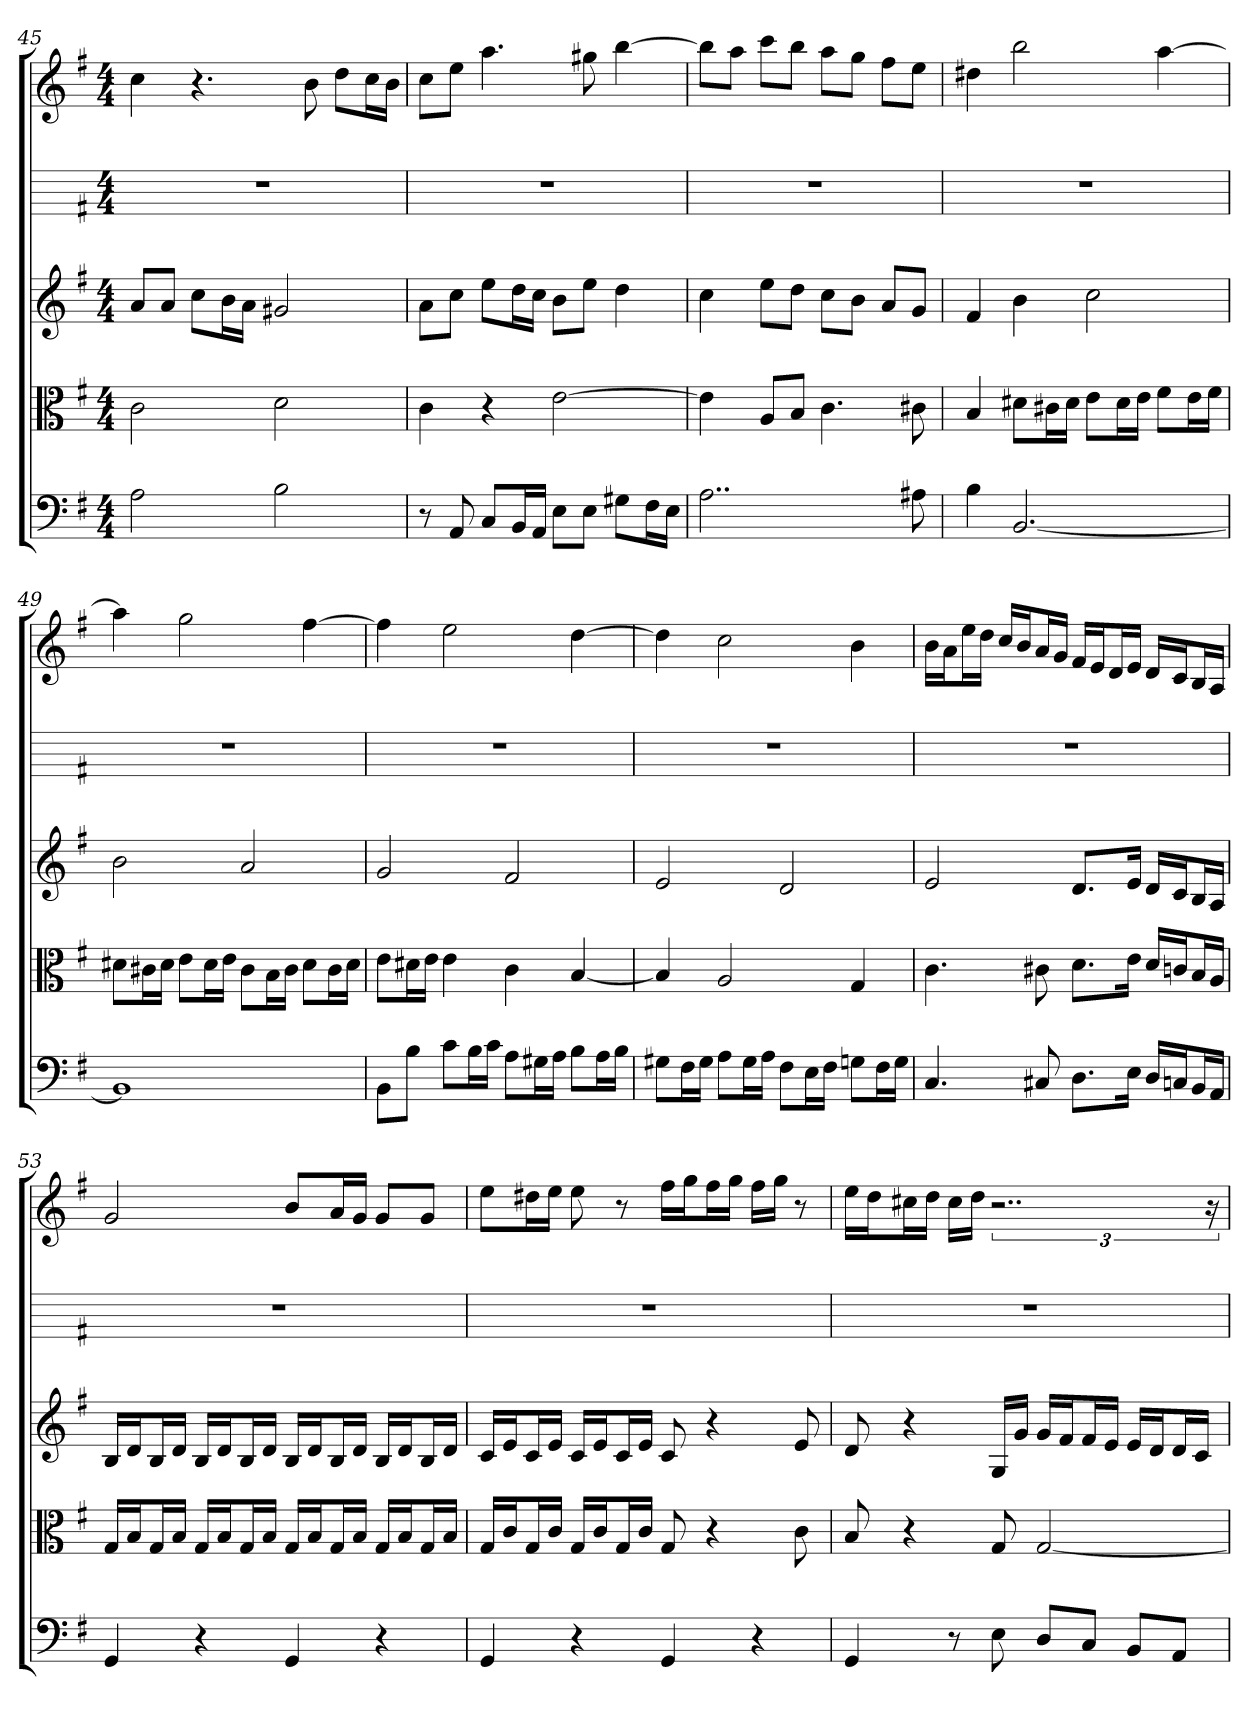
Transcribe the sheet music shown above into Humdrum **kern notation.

**kern	**kern	**kern	**kern	**kern
*part5	*part4	*part3	*part2	*part1
*staff5	*staff4	*staff3	*staff2	*staff1
*clefF4	*clefC3	*	*	*
*k[f#]	*k[f#]	*k[f#]	*k[f#]	*k[f#]
*G:	*G:	*G:	*G:	*G:
*M4/4	*M4/4	*M4/4	*M4/4	*M4/4
=45	=45	=45	=45	=45
2A	2c	8aL	1r	4cc
.	.	8aJ	.	.
.	.	8ccL	.	4.r
.	.	16bL	.	.
.	.	16aJJ	.	.
2B	2d	2g#X	.	.
.	.	.	.	8b
.	.	.	.	8ddL
.	.	.	.	16ccL
.	.	.	.	16bJJ
=46	=46	=46	=46	=46
8r	4c	8aL	1r	8ccL
8AA	.	8ccJ	.	8eeJ
8C/L	4r	8eeL	.	4.aa
16BB/L	.	16ddL	.	.
16AA/JJ	.	16ccJJ	.	.
8E\L	[2e	8bL	.	.
8E\J	.	8eeJ	.	8gg#X
8G#X\L	.	4dd	.	[4bb
16F#\L	.	.	.	.
16E\JJ	.	.	.	.
=47	=47	=47	=47	=47
2..A	4e]	4cc	1r	8bbL]
.	.	.	.	8aaJ
.	8A/L	8eeL	.	8cccL
.	8B/J	8ddJ	.	8bbJ
.	4.c	8ccL	.	8aaL
.	.	8bJ	.	8ggJ
.	.	8aL	.	8ff#L
8A#X	8c#X	8gJ	.	8eeJ
=48	=48	=48	=48	=48
4B	4B	4f#	1r	4dd#X
[2.BB	8d#X\L	4b	.	2bb
.	16c#X\L	.	.	.
.	16d#\JJ	.	.	.
.	8e\L	2cc	.	.
.	16d#\L	.	.	.
.	16e\JJ	.	.	.
.	8f#\L	.	.	[4aa
.	16e\L	.	.	.
.	16f#\JJ	.	.	.
=49	=49	=49	=49	=49
1BB]	8d#X\L	2b	1r	4aa]
.	16c#X\L	.	.	.
.	16d#\JJ	.	.	.
.	8e\L	.	.	2gg
.	16d#\L	.	.	.
.	16e\JJ	.	.	.
.	8c#\L	2a	.	.
.	16B\L	.	.	.
.	16c#\JJ	.	.	.
.	8d#\L	.	.	[4ff#
.	16c#\L	.	.	.
.	16d#\JJ	.	.	.
=50	=50	=50	=50	=50
8BB\L	8e\L	2g	1r	4ff#]
8B\J	16d#X\L	.	.	.
.	16e\JJ	.	.	.
8c\L	4e	.	.	2ee
16B\L	.	.	.	.
16c\JJ	.	.	.	.
8A\L	4c	2f#	.	.
16G#X\L	.	.	.	.
16A\JJ	.	.	.	.
8B\L	[4B	.	.	[4dd
16A\L	.	.	.	.
16B\JJ	.	.	.	.
=51	=51	=51	=51	=51
8G#X\L	4B]	2e	1r	4dd]
16F#\L	.	.	.	.
16G#\JJ	.	.	.	.
8A\L	2A	.	.	2cc
16G#\L	.	.	.	.
16A\JJ	.	.	.	.
8F#\L	.	2d	.	.
16E\L	.	.	.	.
16F#\JJ	.	.	.	.
8Gn\L	4G	.	.	4b
16F#\L	.	.	.	.
16G\JJ	.	.	.	.
=52	=52	=52	=52	=52
4.C	4.c	2e	1r	16bLL
.	.	.	.	16aJ
.	.	.	.	16eeL
.	.	.	.	16ddJJ
.	.	.	.	16ccLL
.	.	.	.	16bJ
8C#X	8c#X	.	.	16aL
.	.	.	.	16gJJ
8.D\L	8.d\L	8.dL	.	16f#LL
.	.	.	.	16eJ
.	.	.	.	16dL
16E\Jk	16e\Jk	16eJk	.	16eJJ
16D/LL	16d/LL	16dLL	.	16dLL
16Cn/J	16cn/J	16cJ	.	16cJ
16BB/L	16B/L	16BL	.	16BL
16AA/JJ	16A/JJ	16AJJ	.	16AJJ
=53	=53	=53	=53	=53
4GG	16G/LL	16BLL	1r	2g
.	16B/J	16dJ	.	.
.	16G/L	16BL	.	.
.	16B/JJ	16dJJ	.	.
4r	16G/LL	16BLL	.	.
.	16B/J	16dJ	.	.
.	16G/L	16BL	.	.
.	16B/JJ	16dJJ	.	.
4GG	16G/LL	16BLL	.	8bL
.	16B/J	16dJ	.	.
.	16G/L	16BL	.	16aL
.	16B/JJ	16dJJ	.	16gJJ
4r	16G/LL	16BLL	.	8gL
.	16B/J	16dJ	.	.
.	16G/L	16BL	.	8gJ
.	16B/JJ	16dJJ	.	.
=54	=54	=54	=54	=54
4GG	16G/LL	16cLL	1r	8eeL
.	16c/J	16eJ	.	.
.	16G/L	16cL	.	16dd#XL
.	16c/JJ	16eJJ	.	16eeJJ
4r	16G/LL	16cLL	.	8ee
.	16c/J	16eJ	.	.
.	16G/L	16cL	.	8r
.	16c/JJ	16eJJ	.	.
4GG	8G	8c	.	16ff#LL
.	.	.	.	16ggJ
.	4r	4r	.	16ff#L
.	.	.	.	16ggJJ
4r	.	.	.	16ff#LL
.	.	.	.	16ggJJ
.	8c	8e	.	8r
=55	=55	=55	=55	=55
4GG	8B	8d	1r	16eeLL
.	.	.	.	16ddJ
.	4r	4r	.	16cc#XL
.	.	.	.	16ddJJ
8r	.	.	.	16cc#LL
.	.	.	.	16ddJJ
8E	8G	16GLL	.	3..r
.	.	16gJJ	.	.
8D/L	[2G	16gLL	.	.
.	.	16f#J	.	.
8C/J	.	16f#L	.	.
.	.	16eJJ	.	.
8BB/L	.	16eLL	.	.
.	.	16dJ	.	.
8AA/J	.	16dL	.	.
.	.	16cJJ	.	.
.	.	.	.	24r
=	=	=	=	=
*-	*-	*-	*-	*-
